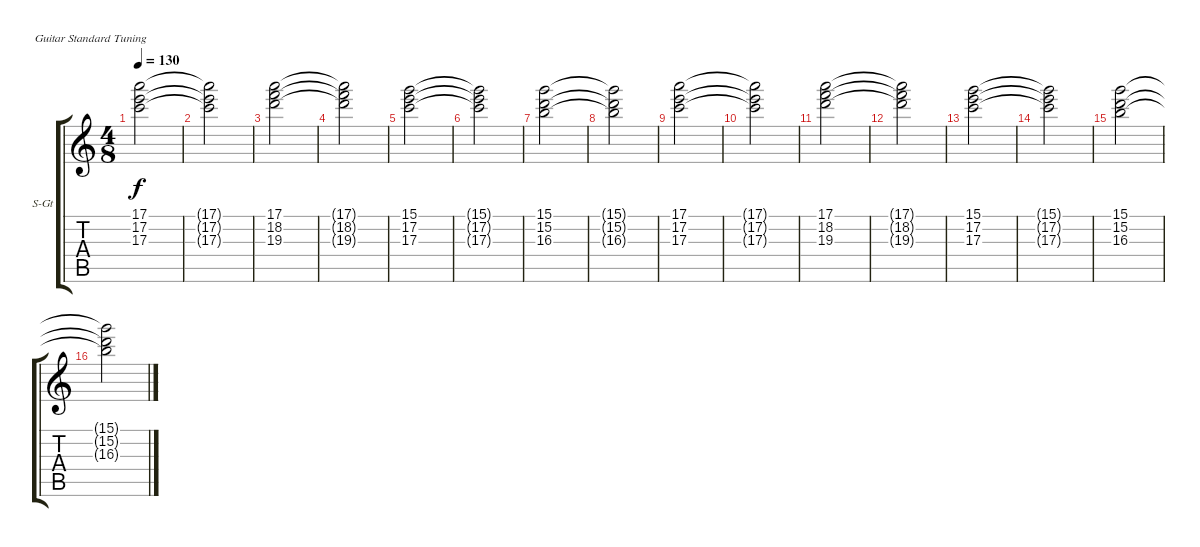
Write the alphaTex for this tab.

\bracketExtendMode groupsimilarinstruments
\firstSystemTrackNameOrientation horizontal
\otherSystemsTrackNameOrientation horizontal
\track ("Синтезатор" "S-Gt") {instrument stringensemble2}
\staff {score tabs}
\tuning (E4 B3 G3 D3 A2 E2)
\displaytranspose 12
\ts (4 8)
\tempo 130
\clef g2
\ks c
(17.1 17.2 17.3).2{dy f} |
(17.1{t} 17.2{t} 17.3{t}).2 |
(17.1 18.2 19.3).2 |
(17.1{t} 18.2{t} 19.3{t}).2 |
(15.1 17.2 17.3).2 |
(15.1{t} 17.2{t} 17.3{t}).2 |
(15.1 15.2 16.3).2 |
(15.1{t} 15.2{t} 16.3{t}).2 |
(17.1 17.2 17.3).2 |
(17.1{t} 17.2{t} 17.3{t}).2 |
(17.1 18.2 19.3).2 |
(17.1{t} 18.2{t} 19.3{t}).2 |
(15.1 17.2 17.3).2 |
(15.1{t} 17.2{t} 17.3{t}).2 |
(15.1 15.2 16.3).2 |
(15.1{t} 15.2{t} 16.3{t}).2
